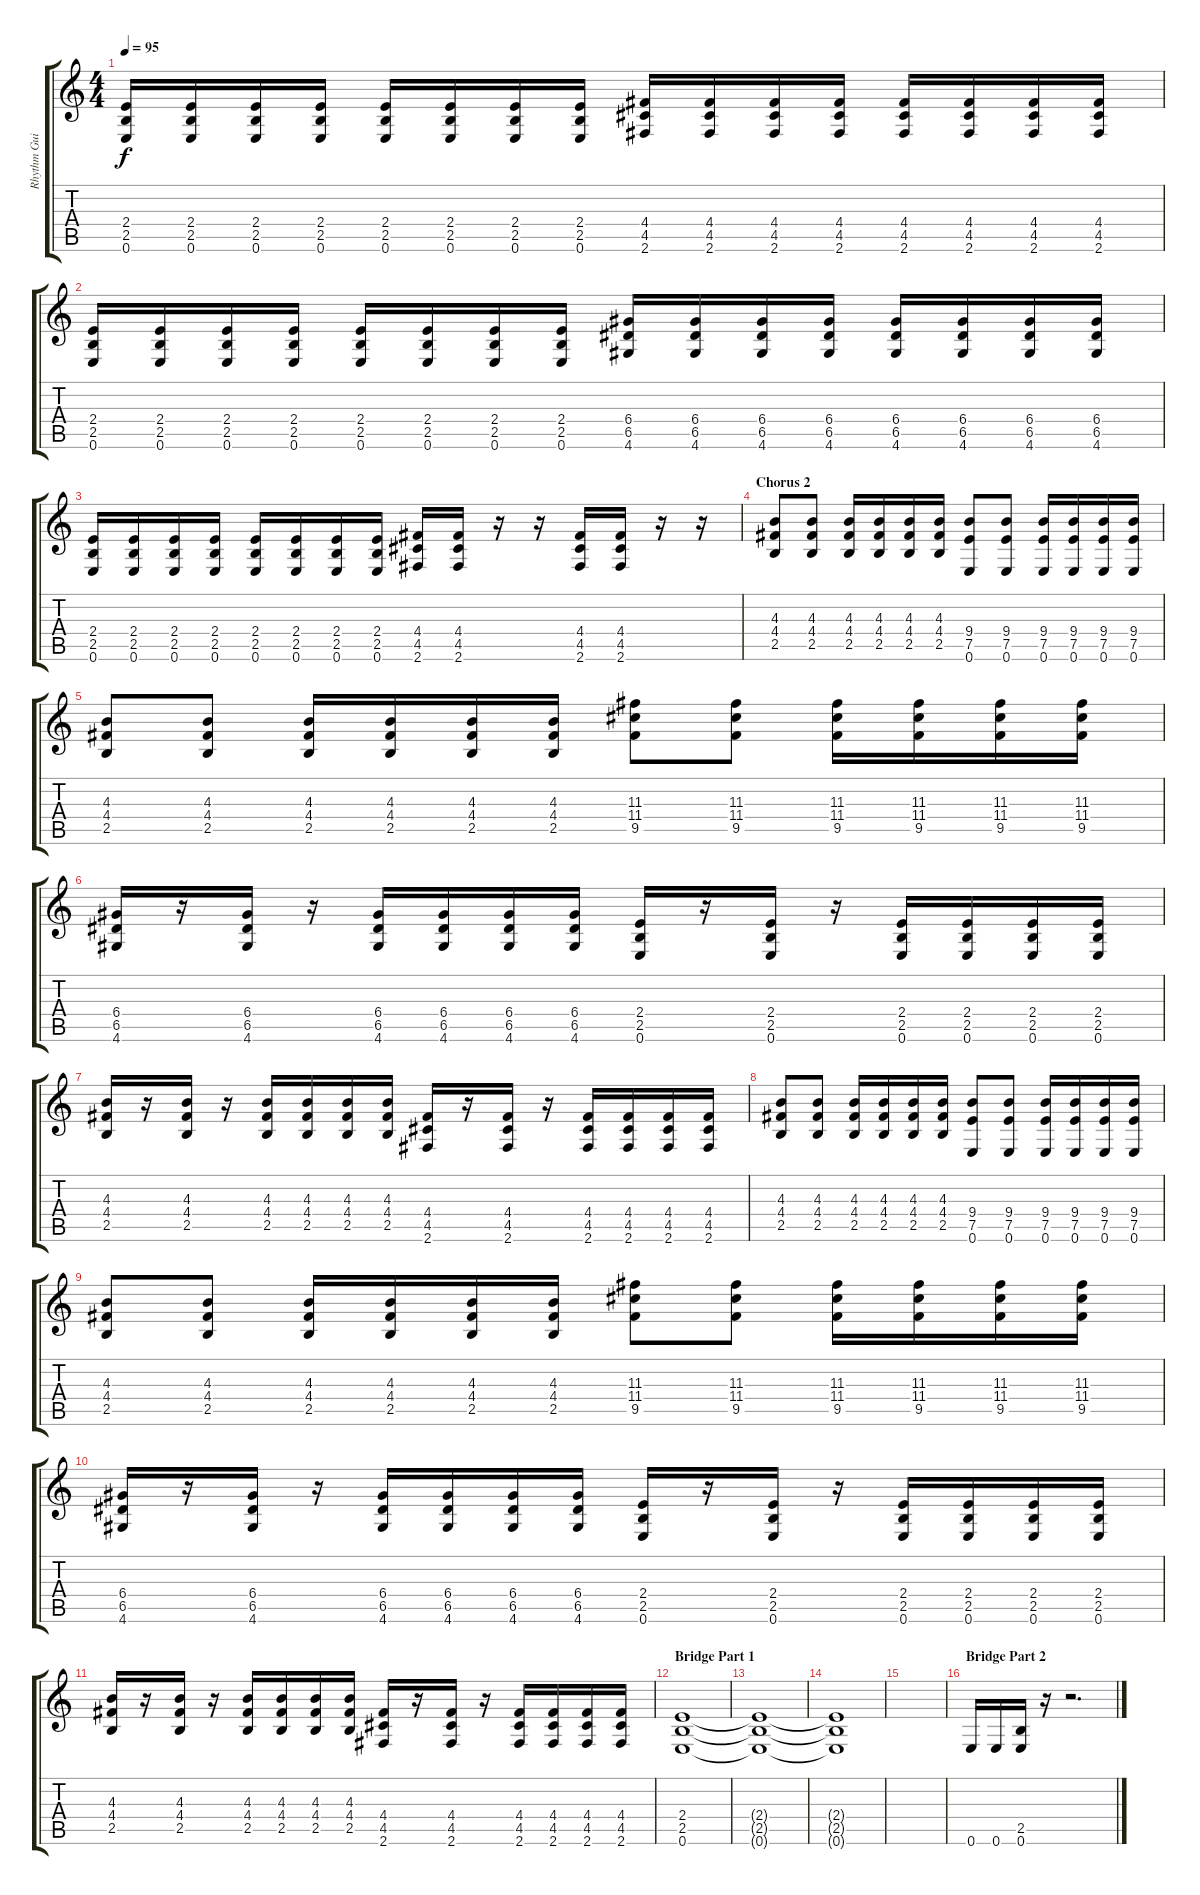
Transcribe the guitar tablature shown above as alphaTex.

\track ("Rhythm Guitar" "Rhythm Gui") {instrument distortionguitar}
\staff {score tabs}
\tuning (E4 B3 G3 D3 A2 E2) {hide}
\ts (4 4)
\tempo 95
\clef g2
\ks c
(2.4 2.5 0.6).16{dy f} (2.4 2.5 0.6).16 (2.4 2.5 0.6).16 (2.4 2.5 0.6).16 (2.4 2.5 0.6).16 (2.4 2.5 0.6).16 (2.4 2.5 0.6).16 (2.4 2.5 0.6).16 (4.4 4.5 2.6).16 (4.4 4.5 2.6).16 (4.4 4.5 2.6).16 (4.4 4.5 2.6).16 (4.4 4.5 2.6).16 (4.4 4.5 2.6).16 (4.4 4.5 2.6).16 (4.4 4.5 2.6).16 |
(2.4 2.5 0.6).16 (2.4 2.5 0.6).16 (2.4 2.5 0.6).16 (2.4 2.5 0.6).16 (2.4 2.5 0.6).16 (2.4 2.5 0.6).16 (2.4 2.5 0.6).16 (2.4 2.5 0.6).16 (6.4 6.5 4.6).16 (6.4 6.5 4.6).16 (6.4 6.5 4.6).16 (6.4 6.5 4.6).16 (6.4 6.5 4.6).16 (6.4 6.5 4.6).16 (6.4 6.5 4.6).16 (6.4 6.5 4.6).16 |
(2.4 2.5 0.6).16 (2.4 2.5 0.6).16 (2.4 2.5 0.6).16 (2.4 2.5 0.6).16 (2.4 2.5 0.6).16 (2.4 2.5 0.6).16 (2.4 2.5 0.6).16 (2.4 2.5 0.6).16 (4.4 4.5 2.6).16 (4.4 4.5 2.6).16 r.16 r.16 (4.4 4.5 2.6).16 (4.4 4.5 2.6).16 r.16 r.16 |
\section ("" "Chorus 2")
(4.3 4.4 2.5).8 (4.3 4.4 2.5).8 (4.3 4.4 2.5).16 (4.3 4.4 2.5).16 (4.3 4.4 2.5).16 (4.3 4.4 2.5).16 (9.4 7.5 0.6).8 (9.4 7.5 0.6).8 (9.4 7.5 0.6).16 (9.4 7.5 0.6).16 (9.4 7.5 0.6).16 (9.4 7.5 0.6).16 |
(4.3 4.4 2.5).8 (4.3 4.4 2.5).8 (4.3 4.4 2.5).16 (4.3 4.4 2.5).16 (4.3 4.4 2.5).16 (4.3 4.4 2.5).16 (11.3 11.4 9.5).8 (11.3 11.4 9.5).8 (11.3 11.4 9.5).16 (11.3 11.4 9.5).16 (11.3 11.4 9.5).16 (11.3 11.4 9.5).16 |
(6.4 6.5 4.6).16 r.16 (6.4 6.5 4.6).16 r.16 (6.4 6.5 4.6).16 (6.4 6.5 4.6).16 (6.4 6.5 4.6).16 (6.4 6.5 4.6).16 (2.4 2.5 0.6).16 r.16 (2.4 2.5 0.6).16 r.16 (2.4 2.5 0.6).16 (2.4 2.5 0.6).16 (2.4 2.5 0.6).16 (2.4 2.5 0.6).16 |
(4.3 4.4 2.5).16 r.16 (4.3 4.4 2.5).16 r.16 (4.3 4.4 2.5).16 (4.3 4.4 2.5).16 (4.3 4.4 2.5).16 (4.3 4.4 2.5).16 (4.4 4.5 2.6).16 r.16 (4.4 4.5 2.6).16 r.16 (4.4 4.5 2.6).16 (4.4 4.5 2.6).16 (4.4 4.5 2.6).16 (4.4 4.5 2.6).16 |
(4.3 4.4 2.5).8 (4.3 4.4 2.5).8 (4.3 4.4 2.5).16 (4.3 4.4 2.5).16 (4.3 4.4 2.5).16 (4.3 4.4 2.5).16 (9.4 7.5 0.6).8 (9.4 7.5 0.6).8 (9.4 7.5 0.6).16 (9.4 7.5 0.6).16 (9.4 7.5 0.6).16 (9.4 7.5 0.6).16 |
(4.3 4.4 2.5).8 (4.3 4.4 2.5).8 (4.3 4.4 2.5).16 (4.3 4.4 2.5).16 (4.3 4.4 2.5).16 (4.3 4.4 2.5).16 (11.3 11.4 9.5).8 (11.3 11.4 9.5).8 (11.3 11.4 9.5).16 (11.3 11.4 9.5).16 (11.3 11.4 9.5).16 (11.3 11.4 9.5).16 |
(6.4 6.5 4.6).16 r.16 (6.4 6.5 4.6).16 r.16 (6.4 6.5 4.6).16 (6.4 6.5 4.6).16 (6.4 6.5 4.6).16 (6.4 6.5 4.6).16 (2.4 2.5 0.6).16 r.16 (2.4 2.5 0.6).16 r.16 (2.4 2.5 0.6).16 (2.4 2.5 0.6).16 (2.4 2.5 0.6).16 (2.4 2.5 0.6).16 |
(4.3 4.4 2.5).16 r.16 (4.3 4.4 2.5).16 r.16 (4.3 4.4 2.5).16 (4.3 4.4 2.5).16 (4.3 4.4 2.5).16 (4.3 4.4 2.5).16 (4.4 4.5 2.6).16 r.16 (4.4 4.5 2.6).16 r.16 (4.4 4.5 2.6).16 (4.4 4.5 2.6).16 (4.4 4.5 2.6).16 (4.4 4.5 2.6).16 |
\section ("" "Bridge Part 1")
(2.4 2.5 0.6).1{balance 8} |
(2.4{t} 2.5{t} 0.6{t}).1 |
(2.4{t} 2.5{t} 0.6{t}).1{volume 0} |
|
\section ("" "Bridge Part 2")
0.6.16{balance 3} 0.6.16 (2.5 0.6).16 r.16 r.2{d}
